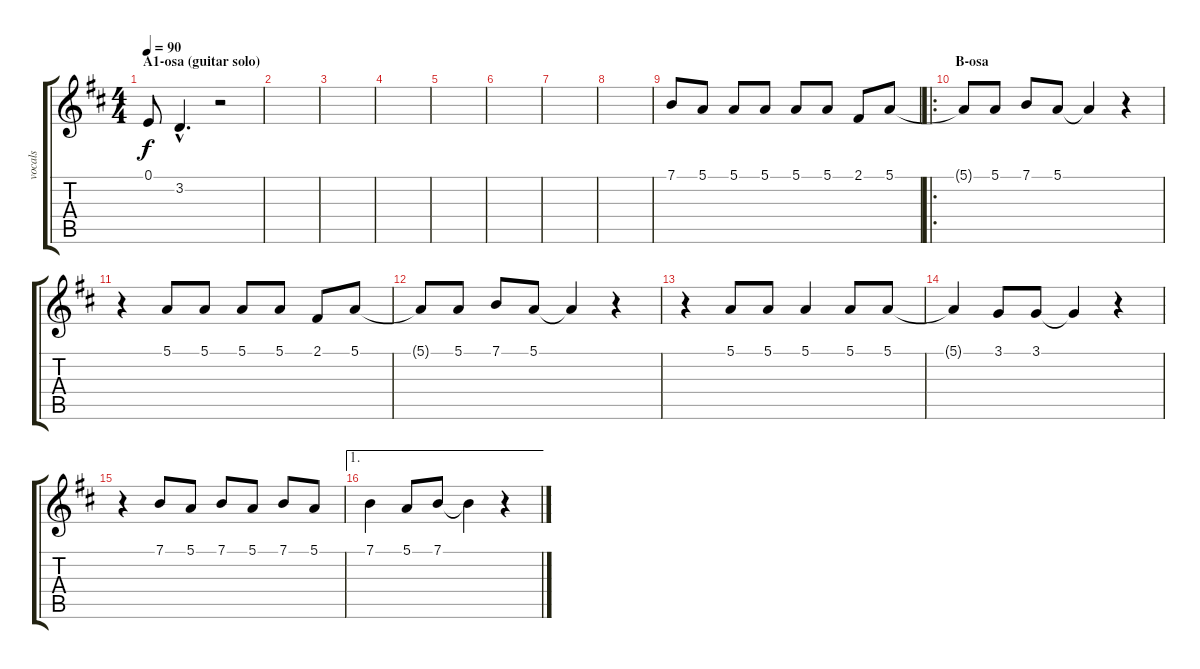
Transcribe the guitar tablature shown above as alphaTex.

\track ("vocals" "vocals") {instrument brightacousticpiano}
\staff {score tabs}
\tuning (E4 B3 G3 D3 A2 E2) {hide}
\ts (4 4)
\section ("" "A1-osa (guitar solo)")
\tempo 90
\clef g2
\ks d
0.1{t}.8{dy f} 3.2{hac}.4{d} r.2 |
|
|
|
|
|
|
|
7.1.8 5.1.8 5.1.8 5.1.8 5.1.8 5.1.8 2.1.8 5.1.8 |
\ro
\section ("" "B-osa")
5.1{t}.8 5.1.8 7.1.8 5.1.8 5.1{t}.4 r.4 |
r.4 5.1.8 5.1.8 5.1.8 5.1.8 2.1.8 5.1.8 |
5.1{t}.8 5.1.8 7.1.8 5.1.8 5.1{t}.4 r.4 |
r.4 5.1.8 5.1.8 5.1.4 5.1.8 5.1.8 |
5.1{t}.4 3.1.8 3.1.8 3.1{t}.4 r.4 |
r.4 7.1.8 5.1.8 7.1.8 5.1.8 7.1.8 5.1.8 |
\ae 1
7.1.4 5.1.8 7.1.8 7.1{t}.4 r.4
